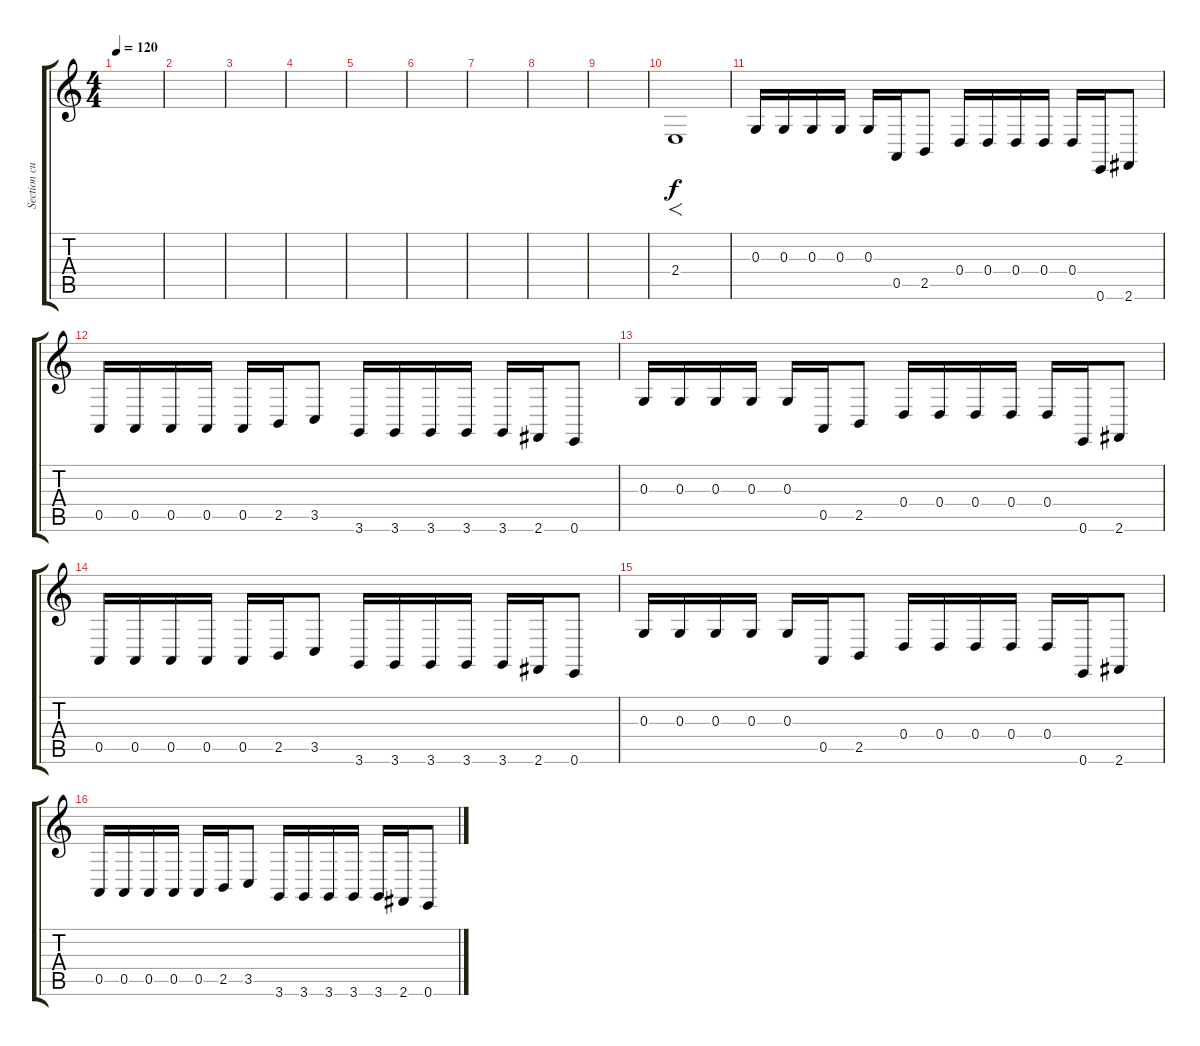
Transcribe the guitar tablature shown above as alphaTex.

\track ("Section cuivre ( tuba )" "Section cu") {instrument tuba}
\staff {score tabs}
\tuning (E4 B3 G3 D3 A2 E2) {hide}
\ts (4 4)
\tempo 120
\clef g2
\ks c
|
|
|
|
|
|
|
|
|
2.4.1{f} |
0.3.16 0.3.16 0.3.16 0.3.16 0.3.16 0.5.16 2.5.8 0.4.16 0.4.16 0.4.16 0.4.16 0.4.16 0.6.16 2.6.8 |
0.5.16 0.5.16 0.5.16 0.5.16 0.5.16 2.5.16 3.5.8 3.6.16 3.6.16 3.6.16 3.6.16 3.6.16 2.6.16 0.6.8 |
0.3.16 0.3.16 0.3.16 0.3.16 0.3.16 0.5.16 2.5.8 0.4.16 0.4.16 0.4.16 0.4.16 0.4.16 0.6.16 2.6.8 |
0.5.16 0.5.16 0.5.16 0.5.16 0.5.16 2.5.16 3.5.8 3.6.16 3.6.16 3.6.16 3.6.16 3.6.16 2.6.16 0.6.8 |
0.3.16 0.3.16 0.3.16 0.3.16 0.3.16 0.5.16 2.5.8 0.4.16 0.4.16 0.4.16 0.4.16 0.4.16 0.6.16 2.6.8 |
0.5.16 0.5.16 0.5.16 0.5.16 0.5.16 2.5.16 3.5.8 3.6.16 3.6.16 3.6.16 3.6.16 3.6.16 2.6.16 0.6.8
